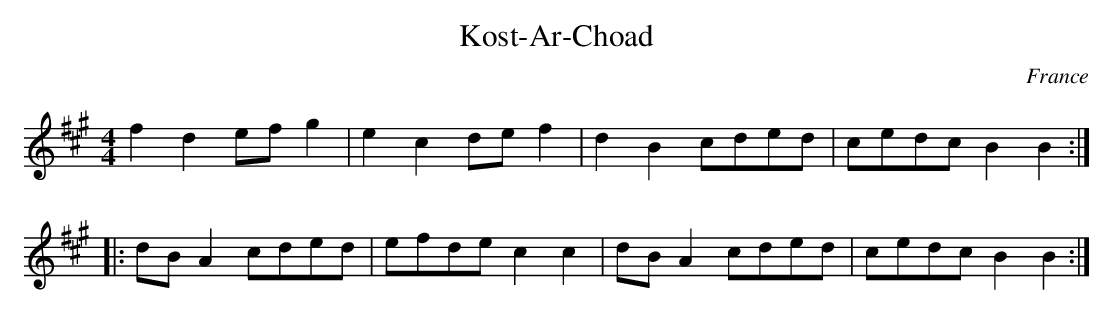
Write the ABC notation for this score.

X:1
T:Kost-Ar-Choad
O:France
M:4/4
K:BDor
f2d2 efg2|e2c2 def2|d2B2 cded|cedc B2B2::
dBA2 cded|efde c2c2|dBA2 cded|cedc B2B2:|
